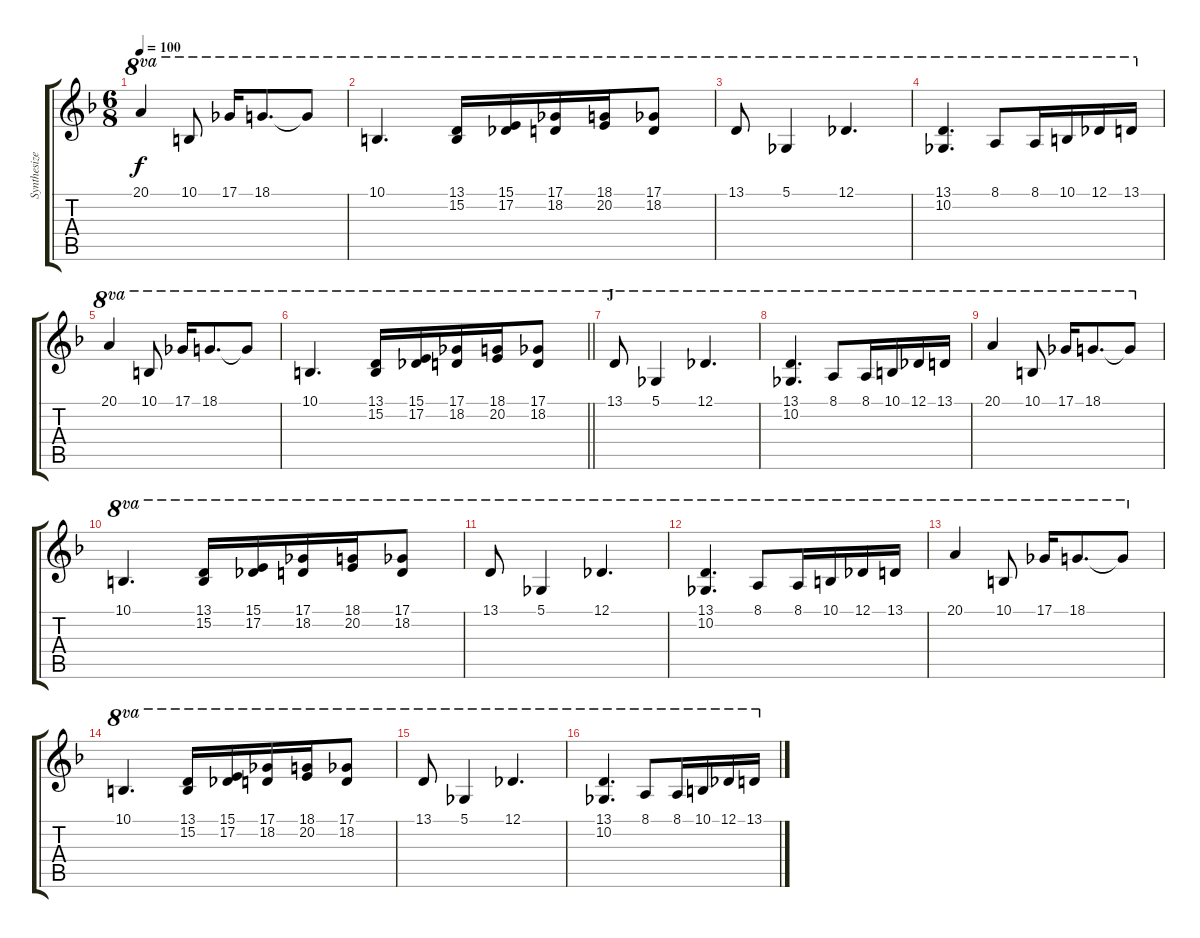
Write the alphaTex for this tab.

\track ("Synthesizer" "Synthesize") {instrument lead2sawtooth}
\staff {score tabs}
\tuning (Db4 Ab3 E3 B2 Gb2 B1) {hide}
\ts (6 8)
\tempo 100
\clef g2
\ks f
20.1.4{ot 8va dy f} 10.1.8{ot 8va} 17.1.16{ot 8va} 18.1.8{d ot 8va} 18.1{t}.8{ot 8va} |
10.1.4{d ot 8va} (13.1 15.2).16{ot 8va} (15.1 17.2).16{ot 8va} (17.1 18.2).16{ot 8va} (18.1 20.2).16{ot 8va} (17.1 18.2).8{ot 8va} |
13.1.8{ot 8va} 5.1.4{ot 8va} 12.1.4{d ot 8va} |
(13.1 10.2).4{d ot 8va} 8.1.8{ot 8va} 8.1.16{ot 8va} 10.1.16{ot 8va} 12.1.16{ot 8va} 13.1.16{ot 8va} |
20.1.4{ot 8va} 10.1.8{ot 8va} 17.1.16{ot 8va} 18.1.8{d ot 8va} 18.1{t}.8{ot 8va} |
\barLineRight lightlight
10.1.4{d ot 8va} (13.1 15.2).16{ot 8va} (15.1 17.2).16{ot 8va} (17.1 18.2).16{ot 8va} (18.1 20.2).16{ot 8va} (17.1 18.2).8{ot 8va} |
\section ("" "J")
13.1.8{ot 8va} 5.1.4{ot 8va} 12.1.4{d ot 8va} |
(13.1 10.2).4{d ot 8va} 8.1.8{ot 8va} 8.1.16{ot 8va} 10.1.16{ot 8va} 12.1.16{ot 8va} 13.1.16{ot 8va} |
20.1.4{ot 8va} 10.1.8{ot 8va} 17.1.16{ot 8va} 18.1.8{d ot 8va} 18.1{t}.8{ot 8va} |
10.1.4{d ot 8va} (13.1 15.2).16{ot 8va} (15.1 17.2).16{ot 8va} (17.1 18.2).16{ot 8va} (18.1 20.2).16{ot 8va} (17.1 18.2).8{ot 8va} |
13.1.8{ot 8va} 5.1.4{ot 8va} 12.1.4{d ot 8va} |
(13.1 10.2).4{d ot 8va} 8.1.8{ot 8va} 8.1.16{ot 8va} 10.1.16{ot 8va} 12.1.16{ot 8va} 13.1.16{ot 8va} |
20.1.4{ot 8va} 10.1.8{ot 8va} 17.1.16{ot 8va} 18.1.8{d ot 8va} 18.1{t}.8{ot 8va} |
10.1.4{d ot 8va} (13.1 15.2).16{ot 8va} (15.1 17.2).16{ot 8va} (17.1 18.2).16{ot 8va} (18.1 20.2).16{ot 8va} (17.1 18.2).8{ot 8va} |
13.1.8{ot 8va} 5.1.4{ot 8va} 12.1.4{d ot 8va} |
(13.1 10.2).4{d ot 8va} 8.1.8{ot 8va} 8.1.16{ot 8va} 10.1.16{ot 8va} 12.1.16{ot 8va} 13.1.16{ot 8va}
